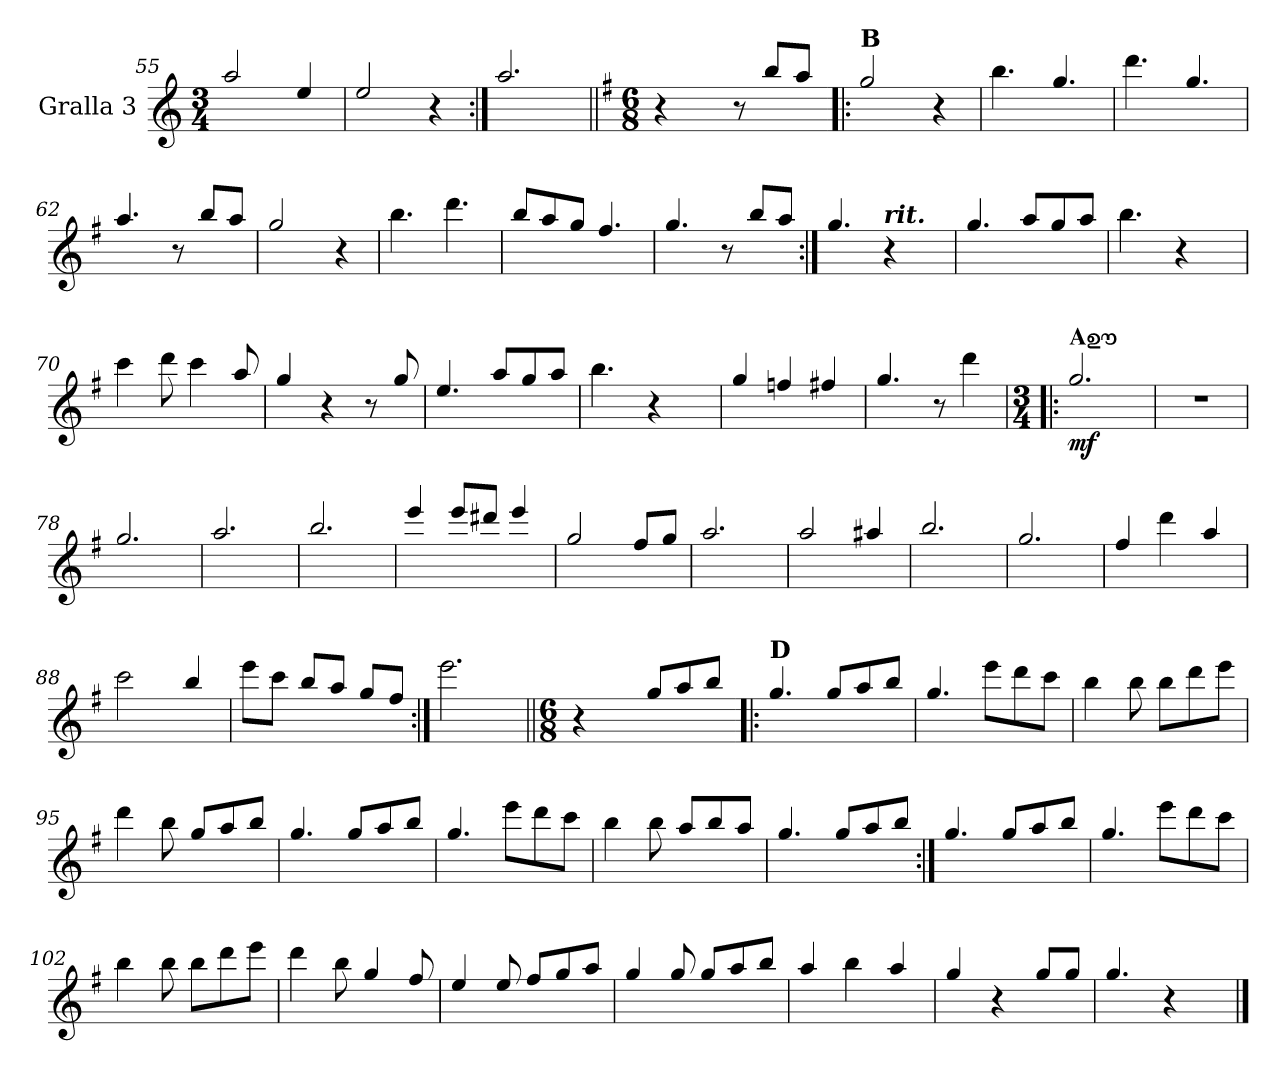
**kern	**dynam
*part1	*part1
*staff1	*staff1
*I"Gralla 3	*
*clefG2	*
*ITrd8c14	*
*k[]	*
*M3/4	*
=55	=55
2a/	.
4e/	.
=56	=56
2e/	.
4r	.
=57:|!	=57:|!
2.a/	.
=58||	=58||
*k[f#]	*
*M6/8	*
4r	.
8ryy	.
8r	.
8b/L	.
8a/J	.
=59!|:	=59!|:
!LO:TX:a:B:t=B	!
2g/	.
4r	.
=60	=60
4.b\	.
4.g/	.
!!LO:LB:g=z
=61	=61
4.dd\	.
4.g/	.
=62	=62
4.a/	.
8r	.
8b/L	.
8a/J	.
=63	=63
2g/	.
4r	.
=64	=64
4.b\	.
4.dd\	.
=65	=65
8b/L	.
8a/	.
8g/J	.
4.f#/	.
=66	=66
4.g/	.
8r	.
8b/L	.
8a/J	.
=67:|!	=67:|!
4.g/	.
!LO:TX:a:Bi:t=rit.	!
4r	.
8ryy	.
=68	=68
4.g/	.
8a/L	.
8g/	.
8a/J	.
=69	=69
4.b\	.
4r	.
8ryy	.
=70	=70
*MM100	*
4cc\	.
8dd\	.
4cc\	.
8a/	.
!!LO:LB:g=z
=71	=71
4g/	.
4r	.
8r	.
8g/	.
=72	=72
4.e/	.
8a/L	.
8g/	.
8a/J	.
=73	=73
4.b\	.
4r	.
8ryy	.
=74	=74
4g/	.
4fn/	.
4f#X/	.
=75	=75
4.g/	.
8r	.
4dd\	.
=76!|:	=76!|:
*M3/4	*
!LO:TX:a:B:t=Aഊ	!
!	!LO:DY:b
2.g/	mf
=77	=77
2.r	.
=78	=78
2.g/	.
=79	=79
2.a/	.
=80	=80
2.b/	.
=81	=81
4ee/	.
8ee/L	.
8dd#X/J	.
4ee/	.
=82	=82
2g/	.
8f#/L	.
8g/J	.
!!LO:LB:g=z
=83	=83
2.a/	.
=84	=84
2a/	.
*MM150	*
4a#X/	.
=85	=85
2.b/	.
=86	=86
2.g/	.
=87	=87
4f#/	.
4dd\	.
4a/	.
=88	=88
2cc\	.
4b/	.
=89	=89
8ee\L	.
8cc\J	.
8b/L	.
8a/J	.
8g/L	.
8f#/J	.
=90:|!	=90:|!
2.ee\	.
=91||	=91||
*M6/8	*
4r	.
8ryy	.
8g/L	.
8a/	.
8b/J	.
=92!|:	=92!|:
!LO:TX:a:B:t=D	!
4.g/	.
8g/L	.
8a/	.
8b/J	.
=93	=93
4.g/	.
8ee\L	.
8dd\	.
8cc\J	.
!!LO:LB:g=z
=94	=94
4b\	.
8b\	.
8b\L	.
8dd\	.
8ee\J	.
=95	=95
4dd\	.
8b\	.
8g/L	.
8a/	.
8b/J	.
=96	=96
4.g/	.
8g/L	.
8a/	.
8b/J	.
=97	=97
4.g/	.
8ee\L	.
8dd\	.
8cc\J	.
=98	=98
4b\	.
8b\	.
8a/L	.
8b/	.
8a/J	.
=99	=99
4.g/	.
8g/L	.
8a/	.
8b/J	.
=100:|!	=100:|!
4.g/	.
8g/L	.
8a/	.
8b/J	.
=101	=101
4.g/	.
8ee\L	.
8dd\	.
8cc\J	.
=102	=102
4b\	.
8b\	.
8b\L	.
8dd\	.
8ee\J	.
!!LO:LB:g=z
=103	=103
4dd\	.
8b\	.
4g/	.
8f#/	.
=104	=104
4e/	.
8e/	.
8f#/L	.
8g/	.
8a/J	.
=105	=105
4g/	.
8g/	.
8g/L	.
8a/	.
8b/J	.
=106	=106
4a/	.
4b\	.
4a/	.
=107	=107
4g/	.
4r	.
8g/L	.
8g/J	.
=108	=108
4.g/	.
4r	.
8ryy	.
==	==
*-	*-
